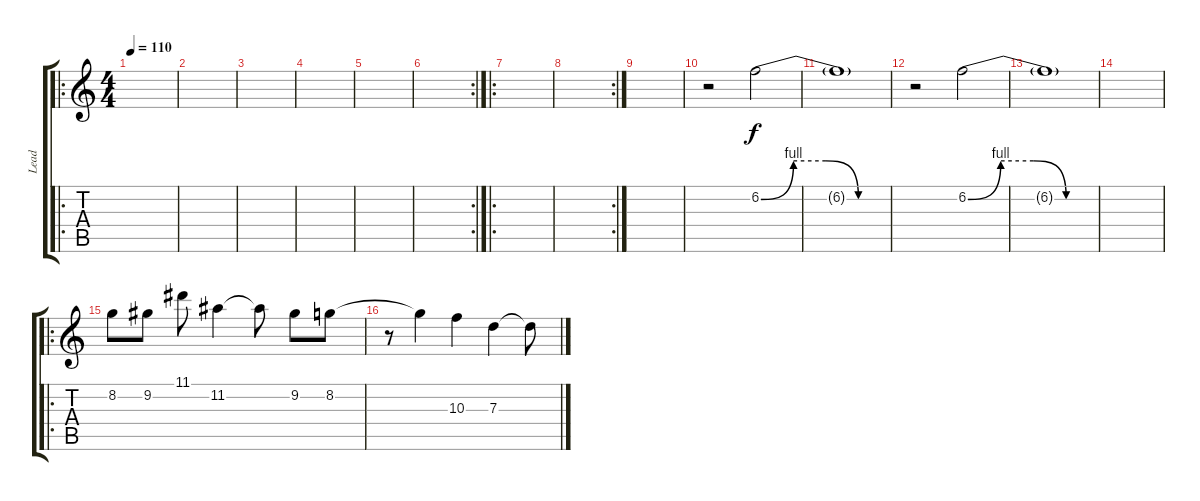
\track ("Lead" "Lead") {instrument acousticguitarsteel}
\staff {score tabs}
\tuning (E4 B3 G3 D3 A2 E2) {hide}
\ro
\ts (4 4)
\tempo 110
\clef g2
\ks c
|
|
|
|
|
\rc 2
|
\ro
|
\rc 2
|
|
r.2 6.2{be (custom 0 0 15 4 30 4 45 0 60 0)}.2{volume 10 instrument electricguitarclean} |
6.2{t}.1 |
r.2 6.2{be (custom 0 0 15 4 30 4 45 0 60 0)}.2 |
6.2{t}.1 |
|
\ro
8.2.8{instrument acousticguitarsteel} 9.2.8 11.1.8 11.2.4 11.2{t}.8 9.2.8 8.2.8 |
r.8 8.2{t}.4 10.3.4 7.3.4 7.3{t}.8
